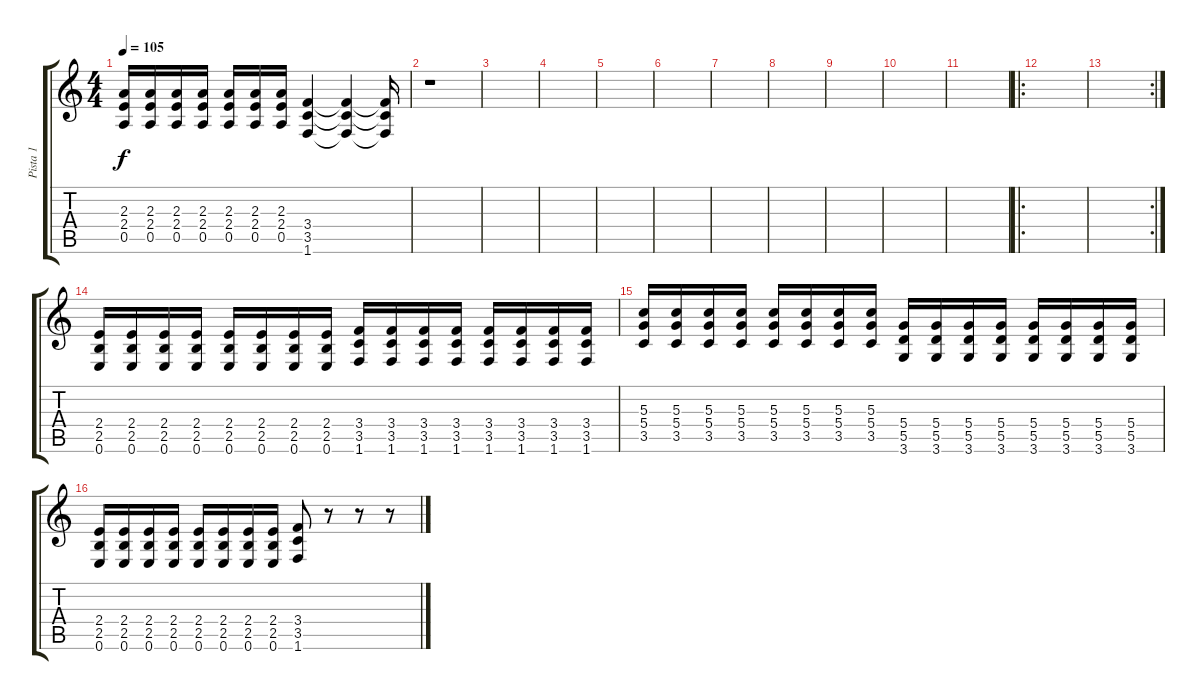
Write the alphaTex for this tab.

\track ("Pista 1" "Pista 1") {instrument electricguitarclean}
\staff {score tabs}
\tuning (E4 B3 G3 D3 A2 E2) {hide}
\ts (4 4)
\tempo 105
\clef g2
\ks c
(2.3 2.4 0.5).16{dy f} (2.3 2.4 0.5).16 (2.3 2.4 0.5).16 (2.3 2.4 0.5).16 (2.3 2.4 0.5).16 (2.3 2.4 0.5).16 (2.3 2.4 0.5).16 (3.4 3.5 1.6).4 (3.4{t} 3.5{t} 1.6{t}).4 (3.4{t} 3.5{t} 1.6{t}).16 |
r.1 |
|
|
|
|
|
|
|
|
|
\ro
|
\rc 2
|
(2.4 2.5 0.6).16 (2.4 2.5 0.6).16 (2.4 2.5 0.6).16 (2.4 2.5 0.6).16 (2.4 2.5 0.6).16 (2.4 2.5 0.6).16 (2.4 2.5 0.6).16 (2.4 2.5 0.6).16 (3.4 3.5 1.6).16 (3.4 3.5 1.6).16 (3.4 3.5 1.6).16 (3.4 3.5 1.6).16 (3.4 3.5 1.6).16 (3.4 3.5 1.6).16 (3.4 3.5 1.6).16 (3.4 3.5 1.6).16 |
(5.3 5.4 3.5).16 (5.3 5.4 3.5).16 (5.3 5.4 3.5).16 (5.3 5.4 3.5).16 (5.3 5.4 3.5).16 (5.3 5.4 3.5).16 (5.3 5.4 3.5).16 (5.3 5.4 3.5).16 (5.4 5.5 3.6).16 (5.4 5.5 3.6).16 (5.4 5.5 3.6).16 (5.4 5.5 3.6).16 (5.4 5.5 3.6).16 (5.4 5.5 3.6).16 (5.4 5.5 3.6).16 (5.4 5.5 3.6).16 |
(2.4 2.5 0.6).16 (2.4 2.5 0.6).16 (2.4 2.5 0.6).16 (2.4 2.5 0.6).16 (2.4 2.5 0.6).16 (2.4 2.5 0.6).16 (2.4 2.5 0.6).16 (2.4 2.5 0.6).16 (3.4 3.5 1.6).8 r.8 r.8 r.8
